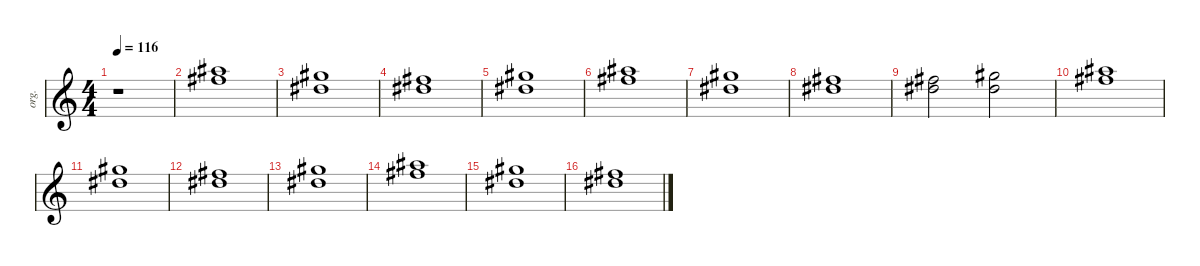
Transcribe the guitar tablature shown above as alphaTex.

\defaultSystemsLayout 4
\hideDynamics
\bracketExtendMode nobrackets
\otherSystemsTrackNameOrientation horizontal
\track ("Keyboard" "org.") {instrument rockorgan}
\staff {score}
\tuning (Eb4 Bb3 Gb3 Db3 Ab2 Eb2)
\ts (4 4)
\tempo 116
\clef g2
\ks c
r.1{dy f beam Down} |
(19.1{acc #} 20.2{acc #}).1{beam Down} |
(17.1{acc #} 17.2{acc #}).1{beam Down} |
(15.1{acc #} 17.2{acc #}).1{dy ff beam Down} |
(17.1{acc #} 17.2{acc #}).1{beam Down} |
(19.1{acc #} 20.2{acc #}).1{dy f beam Down} |
(17.1{acc #} 17.2{acc #}).1{beam Down} |
(15.1{acc #} 17.2{acc #}).1{beam Down} |
(15.1{acc #} 17.2{acc #}).2{dy mf beam Down} (17.1{acc #} 17.2{acc #}).2{dy f beam Down} |
(19.1{acc #} 20.2{acc #}).1{beam Down} |
(17.1{acc #} 17.2{acc #}).1{beam Down} |
(15.1{acc #} 17.2{acc #}).1{dy ff beam Down} |
(17.1{acc #} 17.2{acc #}).1{beam Down} |
(19.1{acc #} 20.2{acc #}).1{dy f beam Down} |
(17.1{acc #} 17.2{acc #}).1{beam Down} |
(15.1{acc #} 17.2{acc #}).1{beam Down}
